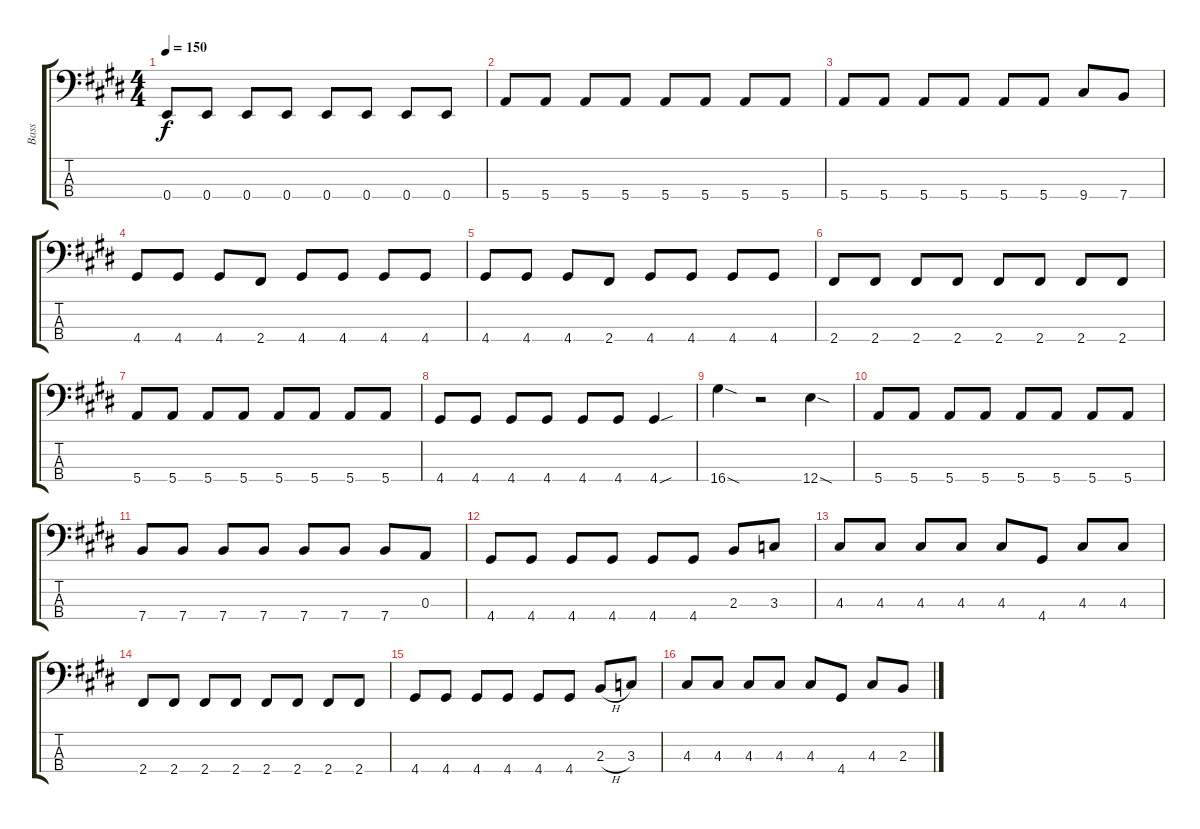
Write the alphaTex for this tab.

\track ("Bass" "Bass") {instrument electricbassfinger}
\staff {score tabs}
\tuning (G2 D2 A1 E1) {hide}
\ts (4 4)
\tempo 150
\clef f4
\ks e
0.4.8{dy f} 0.4.8 0.4.8 0.4.8 0.4.8 0.4.8 0.4.8 0.4.8 |
5.4.8 5.4.8 5.4.8 5.4.8 5.4.8 5.4.8 5.4.8 5.4.8 |
5.4.8 5.4.8 5.4.8 5.4.8 5.4.8 5.4.8 9.4.8 7.4.8 |
4.4.8 4.4.8 4.4.8 2.4.8 4.4.8 4.4.8 4.4.8 4.4.8 |
4.4.8 4.4.8 4.4.8 2.4.8 4.4.8 4.4.8 4.4.8 4.4.8 |
2.4.8 2.4.8 2.4.8 2.4.8 2.4.8 2.4.8 2.4.8 2.4.8 |
5.4.8 5.4.8 5.4.8 5.4.8 5.4.8 5.4.8 5.4.8 5.4.8 |
4.4.8 4.4.8 4.4.8 4.4.8 4.4.8 4.4.8 4.4{sou}.4 |
16.4{sod}.4 r.2 12.4{sod}.4 |
5.4.8 5.4.8 5.4.8 5.4.8 5.4.8 5.4.8 5.4.8 5.4.8 |
7.4.8 7.4.8 7.4.8 7.4.8 7.4.8 7.4.8 7.4.8 0.3.8 |
4.4.8 4.4.8 4.4.8 4.4.8 4.4.8 4.4.8 2.3.8 3.3.8 |
4.3.8 4.3.8 4.3.8 4.3.8 4.3.8 4.4.8 4.3.8 4.3.8 |
2.4.8 2.4.8 2.4.8 2.4.8 2.4.8 2.4.8 2.4.8 2.4.8 |
4.4.8 4.4.8 4.4.8 4.4.8 4.4.8 4.4.8 2.3{h}.8 3.3.8 |
4.3.8 4.3.8 4.3.8 4.3.8 4.3.8 4.4.8 4.3.8 2.3.8
